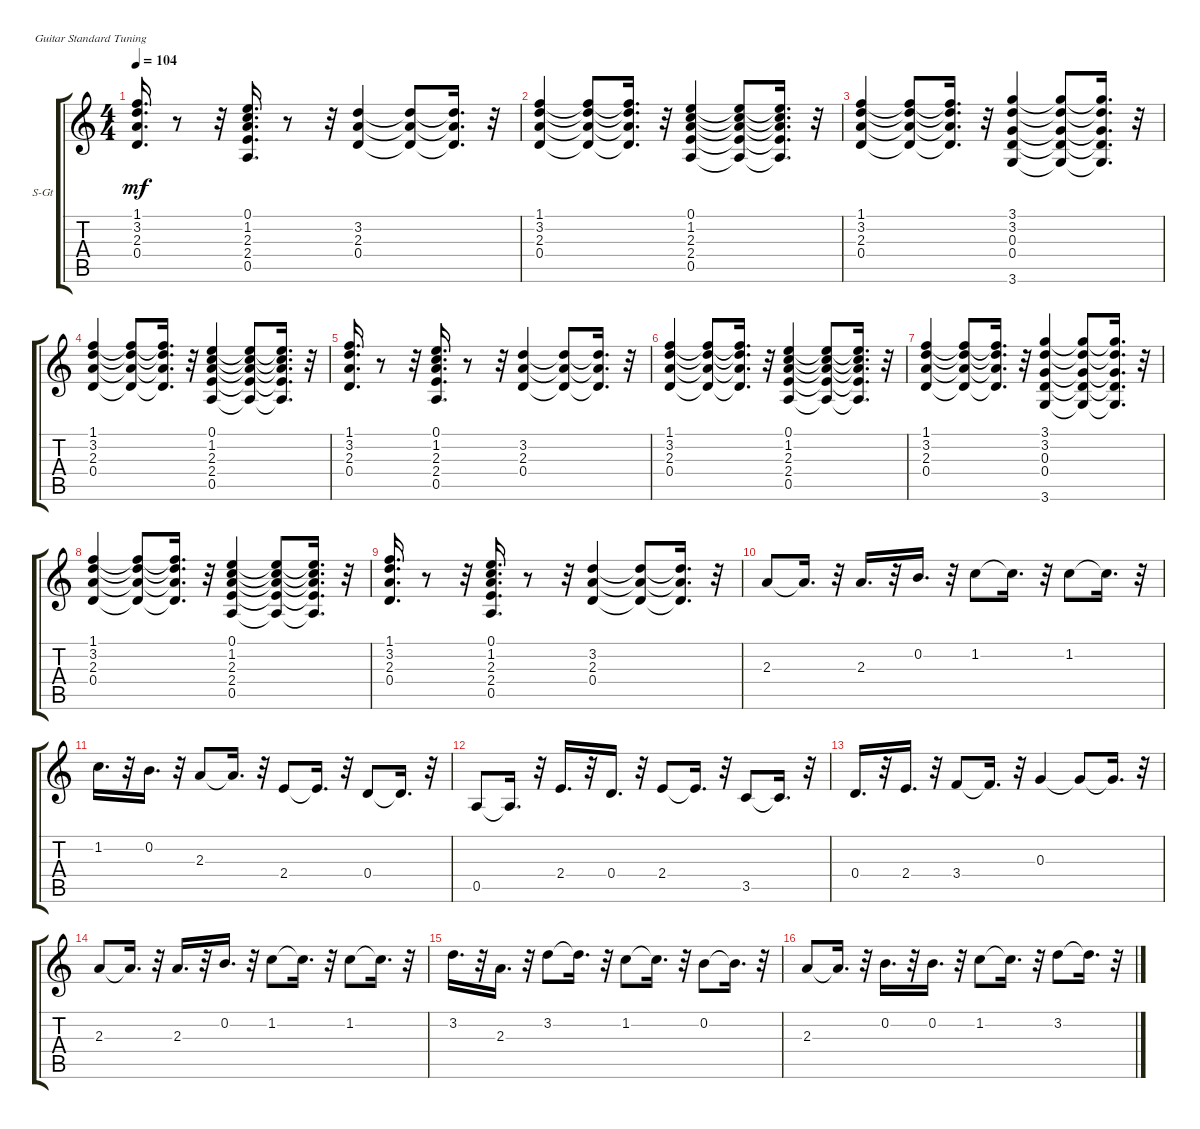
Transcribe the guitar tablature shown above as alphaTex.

\bracketExtendMode groupsimilarinstruments
\firstSystemTrackNameOrientation horizontal
\otherSystemsTrackNameOrientation horizontal
\track ("" "S-Gt") {instrument acousticguitarsteel}
\staff {score tabs}
\tuning (E4 B3 G3 D3 A2 E2)
\ts (4 4)
\tempo 104
\clef g2
\ks c
(2.3 3.2 1.1 0.4).16{d dy mf} r.8 r.32 (0.1 1.2 2.3 2.4 0.5).16{d} r.8 r.32 (2.3 3.2 0.4).4 (2.3{t} 3.2{t} 0.4{t}).8 (2.3{t} 3.2{t} 0.4{t}).16{d} r.32 |
(2.3 3.2 1.1 0.4).4 (2.3{t} 3.2{t} 1.1{t} 0.4{t}).8 (2.3{t} 3.2{t} 1.1{t} 0.4{t}).16{d} r.32 (1.2 2.3 2.4 0.1 0.5).4 (1.2{t} 2.3{t} 2.4{t} 0.1{t} 0.5{t}).8 (1.2{t} 2.3{t} 2.4{t} 0.1{t} 0.5{t}).16{d} r.32 |
(1.1 3.2 2.3 0.4).4 (1.1{t} 3.2{t} 2.3{t} 0.4{t}).8 (1.1{t} 3.2{t} 2.3{t} 0.4{t}).16{d} r.32 (0.3 0.4 3.2 3.1 3.6).4 (0.3{t} 0.4{t} 3.2{t} 3.1{t} 3.6{t}).8 (0.3{t} 0.4{t} 3.2{t} 3.1{t} 3.6{t}).16{d} r.32 |
(1.1 3.2 2.3 0.4).4 (1.1{t} 3.2{t} 2.3{t} 0.4{t}).8 (1.1{t} 3.2{t} 2.3{t} 0.4{t}).16{d} r.32 (0.1 1.2 2.3 2.4 0.5).4 (0.1{t} 1.2{t} 2.3{t} 2.4{t} 0.5{t}).8 (0.1{t} 1.2{t} 2.3{t} 2.4{t} 0.5{t}).16{d} r.32 |
(2.3 3.2 1.1 0.4).16{d} r.8 r.32 (0.1 1.2 2.3 2.4 0.5).16{d} r.8 r.32 (2.3 3.2 0.4).4 (2.3{t} 3.2{t} 0.4{t}).8 (2.3{t} 3.2{t} 0.4{t}).16{d} r.32 |
(2.3 3.2 1.1 0.4).4 (2.3{t} 3.2{t} 1.1{t} 0.4{t}).8 (2.3{t} 3.2{t} 1.1{t} 0.4{t}).16{d} r.32 (1.2 2.3 2.4 0.1 0.5).4 (1.2{t} 2.3{t} 2.4{t} 0.1{t} 0.5{t}).8 (1.2{t} 2.3{t} 2.4{t} 0.1{t} 0.5{t}).16{d} r.32 |
(1.1 3.2 2.3 0.4).4 (1.1{t} 3.2{t} 2.3{t} 0.4{t}).8 (1.1{t} 3.2{t} 2.3{t} 0.4{t}).16{d} r.32 (0.3 0.4 3.2 3.1 3.6).4 (0.3{t} 0.4{t} 3.2{t} 3.1{t} 3.6{t}).8 (0.3{t} 0.4{t} 3.2{t} 3.1{t} 3.6{t}).16{d} r.32 |
(1.1 3.2 2.3 0.4).4 (1.1{t} 3.2{t} 2.3{t} 0.4{t}).8 (1.1{t} 3.2{t} 2.3{t} 0.4{t}).16{d} r.32 (0.1 1.2 2.3 2.4 0.5).4 (0.1{t} 1.2{t} 2.3{t} 2.4{t} 0.5{t}).8 (0.1{t} 1.2{t} 2.3{t} 2.4{t} 0.5{t}).16{d} r.32 |
(2.3 3.2 1.1 0.4).16{d} r.8 r.32 (0.1 1.2 2.3 2.4 0.5).16{d} r.8 r.32 (2.3 3.2 0.4).4 (2.3{t} 3.2{t} 0.4{t}).8 (2.3{t} 3.2{t} 0.4{t}).16{d} r.32 |
2.3.8 2.3{t}.16{d} r.32 2.3.16{d} r.32 0.2.16{d} r.32 1.2.8 1.2{t}.16{d} r.32 1.2.8 1.2{t}.16{d} r.32 |
1.2.16{d} r.32 0.2.16{d} r.32 2.3.8 2.3{t}.16{d} r.32 2.4.8 2.4{t}.16{d} r.32 0.4.8 0.4{t}.16{d} r.32 |
0.5.8 0.5{t}.16{d} r.32 2.4.16{d} r.32 0.4.16{d} r.32 2.4.8 2.4{t}.16{d} r.32 3.5.8 3.5{t}.16{d} r.32 |
0.4.16{d} r.32 2.4.16{d} r.32 3.4.8 3.4{t}.16{d} r.32 0.3.4 0.3{t}.8 0.3{t}.16{d} r.32 |
2.3.8 2.3{t}.16{d} r.32 2.3.16{d} r.32 0.2.16{d} r.32 1.2.8 1.2{t}.16{d} r.32 1.2.8 1.2{t}.16{d} r.32 |
3.2.16{d} r.32 2.3.16{d} r.32 3.2.8 3.2{t}.16{d} r.32 1.2.8 1.2{t}.16{d} r.32 0.2.8 0.2{t}.16{d} r.32 |
2.3.8 2.3{t}.16{d} r.32 0.2.16{d} r.32 0.2.16{d} r.32 1.2.8 1.2{t}.16{d} r.32 3.2.8 3.2{t}.16{d} r.32
